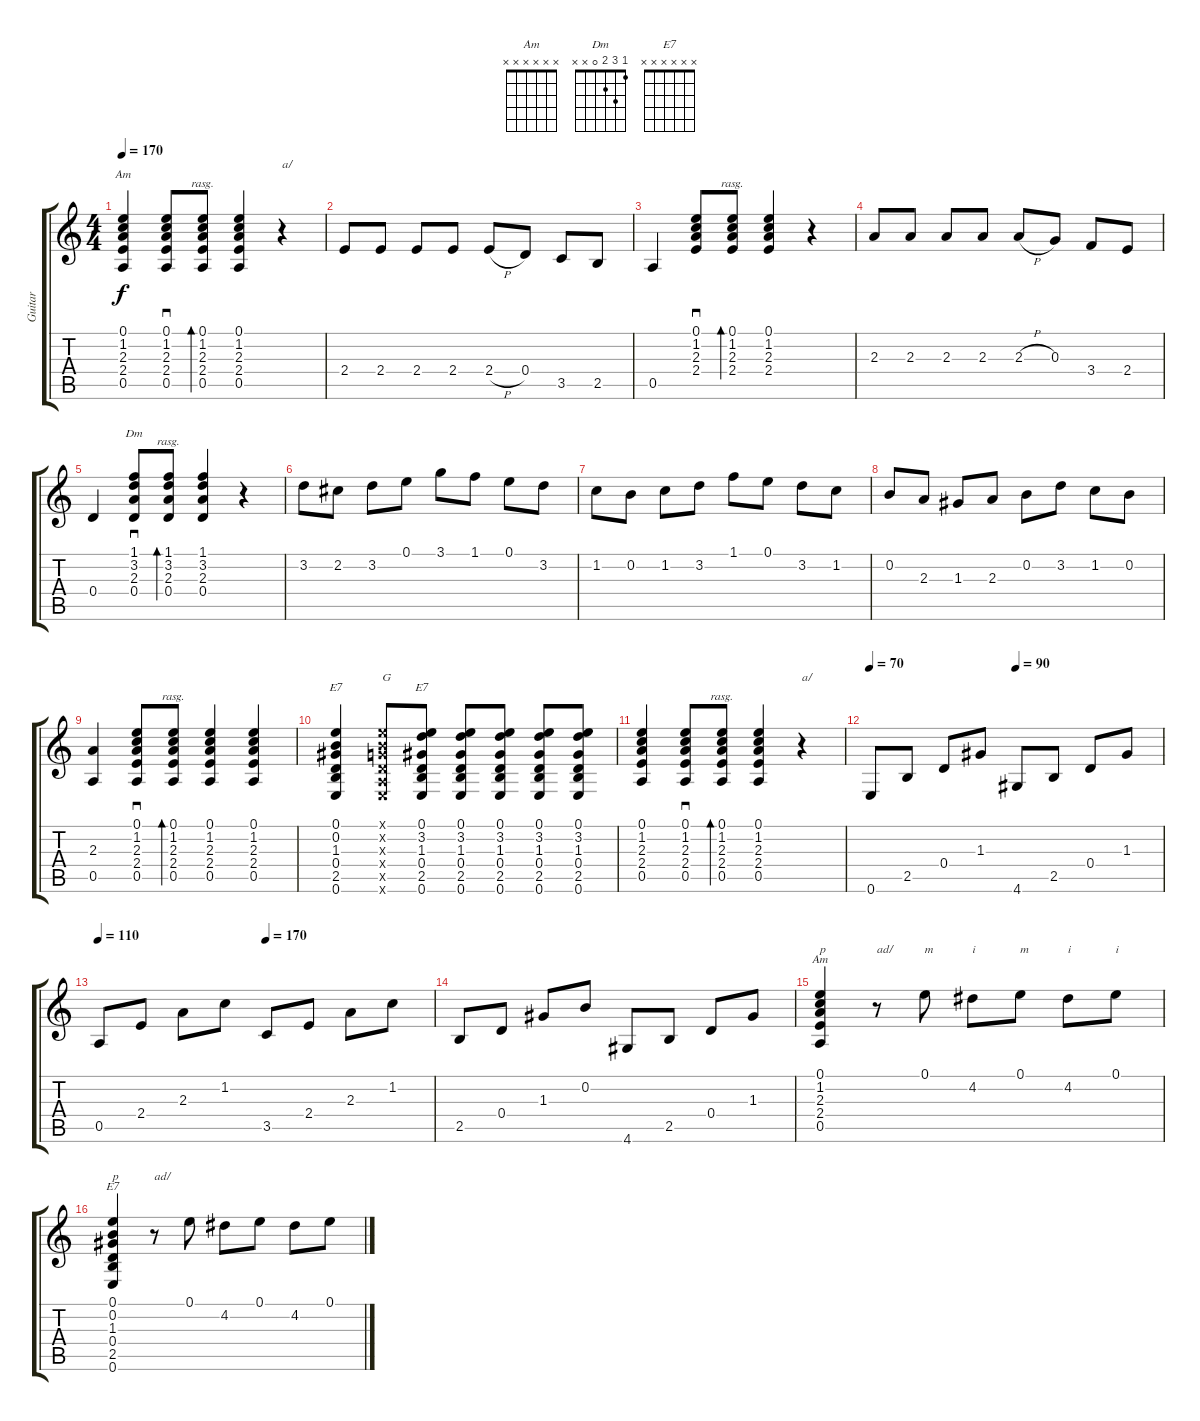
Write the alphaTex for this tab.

\track ("Guitar" "Guitar") {instrument acousticguitarnylon}
\staff {score tabs}
\tuning (E4 B3 G3 D3 A2 E2) {hide}
\chord ("Am" 0 1 2 2 0 x)
\chord ("Dm" 1 3 2 0 x x)
\chord ("E7" 0 0 1 0 2 0)
\chord ("E7" 0 3 1 0 2 0)
\chord ("Am" x x x x x x)
\chord ("E7" x x x x x x)
\ts (4 4)
\tempo 170
\clef g2
\ks c
(0.1 1.2 2.3 2.4 0.5).4{ch "Am" dy f} (0.1 1.2 2.3 2.4 0.5).8{sd} (0.1 1.2 2.3 2.4 0.5).8{bd 120 rasg ii} (0.1 1.2 2.3 2.4 0.5).4 r.4{txt "a/"} |
2.4.8 2.4.8 2.4.8 2.4.8 2.4{h}.8 0.4.8 3.5.8 2.5.8 |
0.5.4 (0.1 1.2 2.3 2.4).8{sd} (0.1 1.2 2.3 2.4).8{bd 120 rasg ii} (0.1 1.2 2.3 2.4).4 r.4 |
2.3.8 2.3.8 2.3.8 2.3.8 2.3{h}.8 0.3.8 3.4.8 2.4.8 |
0.4.4 (1.1 3.2 2.3 0.4).8{sd ch "Dm"} (1.1 3.2 2.3 0.4).8{bd 120 rasg ii} (1.1 3.2 2.3 0.4).4 r.4 |
3.2.8 2.2.8 3.2.8 0.1.8 3.1.8 1.1.8 0.1.8 3.2.8 |
1.2.8 0.2.8 1.2.8 3.2.8 1.1.8 0.1.8 3.2.8 1.2.8 |
0.2.8 2.3.8 1.3.8 2.3.8 0.2.8 3.2.8 1.2.8 0.2.8 |
(2.3 0.5).4 (0.1 1.2 2.3 2.4 0.5).8{sd} (0.1 1.2 2.3 2.4 0.5).8{bd 120 rasg ii} (0.1 1.2 2.3 2.4 0.5).4 (0.1 1.2 2.3 2.4 0.5).4 |
(0.1 0.2 1.3 0.4 2.5 0.6).4{ch "E7"} (0.1{x} 0.2{x} 0.3{x} 0.4{x} 0.5{x} 0.6{x}).8{txt "G"} (0.1 3.2 1.3 0.4 2.5 0.6).8{ch "E7"} (0.1 3.2 1.3 0.4 2.5 0.6).8 (0.1 3.2 1.3 0.4 2.5 0.6).8 (0.1 3.2 1.3 0.4 2.5 0.6).8 (0.1 3.2 1.3 0.4 2.5 0.6).8 |
(0.1 1.2 2.3 2.4 0.5).4 (0.1 1.2 2.3 2.4 0.5).8{sd} (0.1 1.2 2.3 2.4 0.5).8{bd 120 rasg ii} (0.1 1.2 2.3 2.4 0.5).4 r.4{txt "a/"} |
\tempo 70
\tempo (90 0.5)
0.6.8 2.5.8 0.4.8 1.3.8 4.6.8 2.5.8 0.4.8 1.3.8 |
\tempo 110
\tempo (170 0.5)
0.5.8 2.4.8 2.3.8 1.2.8 3.5.8 2.4.8 2.3.8 1.2.8 |
2.5.8 0.4.8 1.3.8 0.2.8 4.6.8 2.5.8 0.4.8 1.3.8 |
(0.1 1.2 2.3 2.4 0.5).4{ch "Am" txt "p"} r.8{txt "ad/"} 0.1.8{txt "m"} 4.2.8{txt "i"} 0.1.8{txt "m"} 4.2.8{txt "i"} 0.1.8{txt "i"} |
(0.1 0.2 1.3 0.4 2.5 0.6).4{ch "E7" txt "p"} r.8{txt "ad/"} 0.1.8 4.2.8 0.1.8 4.2.8 0.1.8
